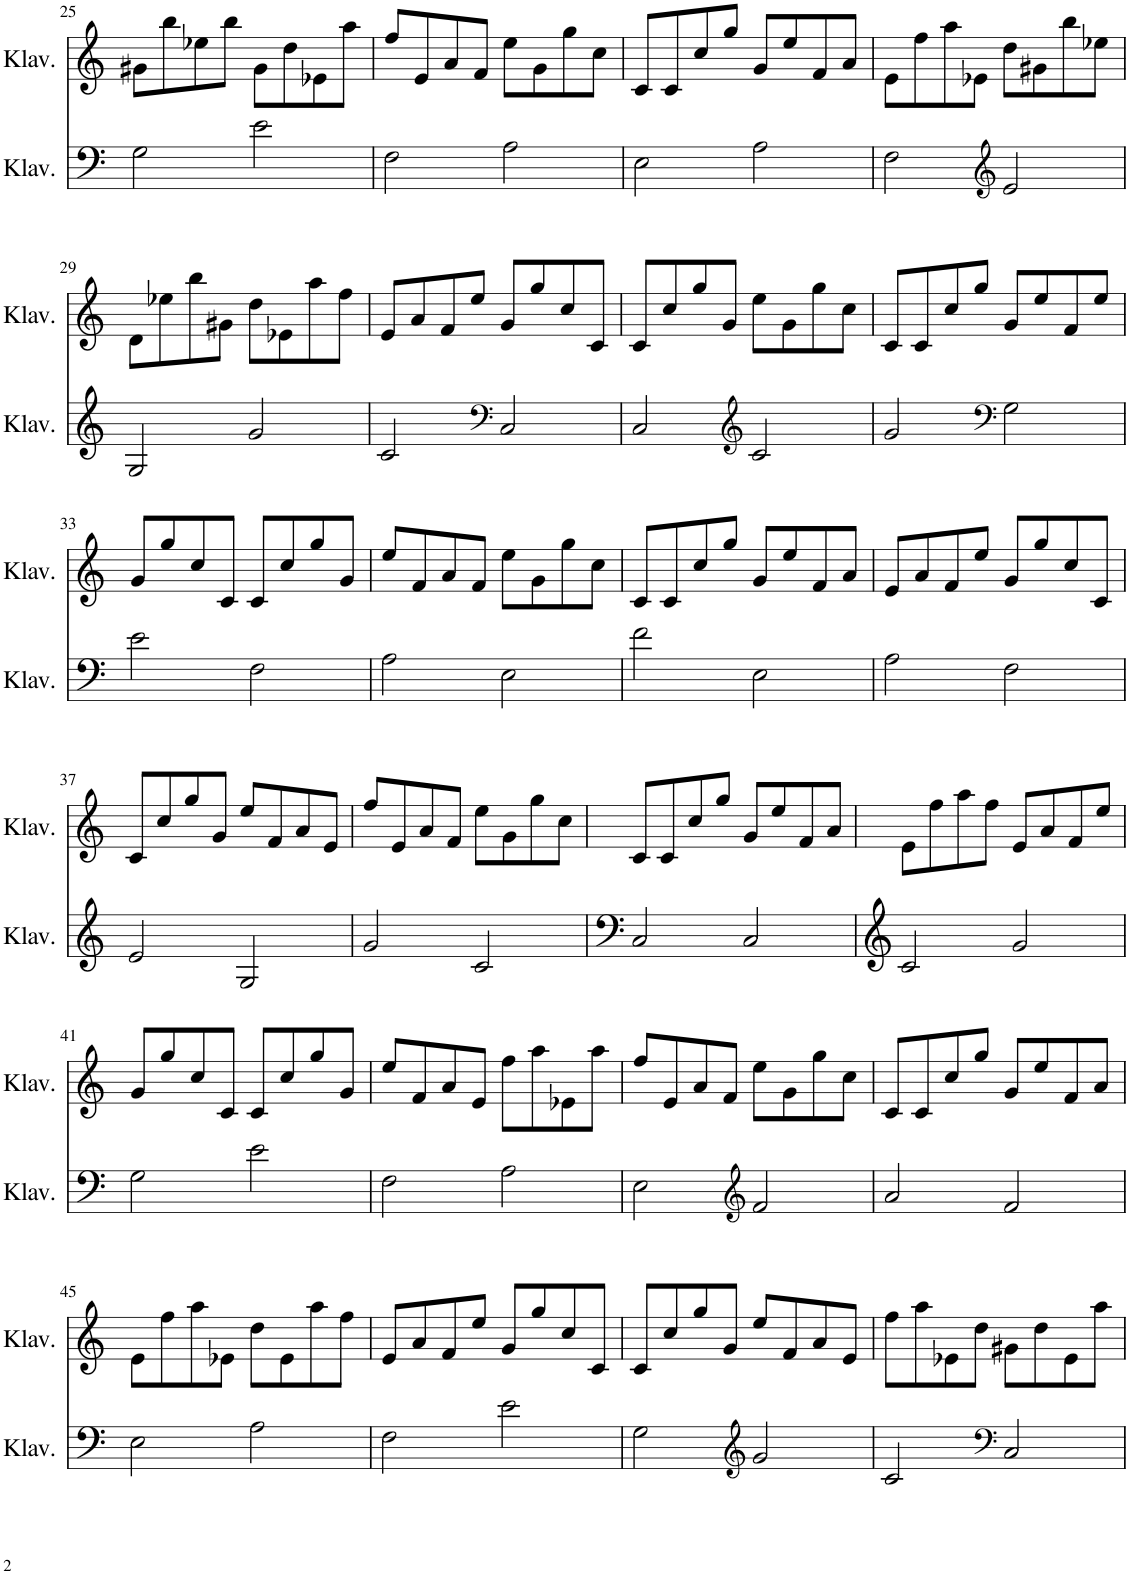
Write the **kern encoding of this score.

**kern	**kern
*part2	*part1
*staff2	*staff1
*I"Klavier	*I"Klavier
*I'Klav.	*I'Klav.
!!LO:PB:g=z
*clefF4	*clefG2
*k[]	*k[]
*M4/4	*M4/4
=25	=25
2G\	8g#X\L
.	8bb\
.	8ee-X\
.	8bb\J
2e\	8g#\L
.	8dd\
.	8e-X\
.	8aa\J
=26	=26
2F\	8ff/L
.	8e/
.	8a/
.	8f/J
2A\	8ee\L
.	8g\
.	8gg\
.	8cc\J
=27	=27
2E\	8c/L
.	8c/
.	8cc/
.	8gg/J
2A\	8g/L
.	8ee/
.	8f/
.	8a/J
=28	=28
2F\	8e\L
.	8ff\
.	8aa\
.	8e-X\J
*clefG2	*
2e/	8dd\L
.	8g#X\
.	8bb\
.	8ee-X\J
!!LO:LB:g=z
=29	=29
2G/	8d\L
.	8ee-X\
.	8bb\
.	8g#X\J
2g/	8dd\L
.	8e-X\
.	8aa\
.	8ff\J
=30	=30
2c/	8e/L
.	8a/
.	8f/
.	8ee/J
*clefF4	*
2C/	8g/L
.	8gg/
.	8cc/
.	8c/J
=31	=31
2C/	8c/L
.	8cc/
.	8gg/
.	8g/J
*clefG2	*
2c/	8ee\L
.	8g\
.	8gg\
.	8cc\J
=32	=32
2g/	8c/L
.	8c/
.	8cc/
.	8gg/J
*clefF4	*
2G\	8g/L
.	8ee/
.	8f/
.	8ee/J
!!LO:LB:g=z
=33	=33
2e\	8g/L
.	8gg/
.	8cc/
.	8c/J
2F\	8c/L
.	8cc/
.	8gg/
.	8g/J
=34	=34
2A\	8ee/L
.	8f/
.	8a/
.	8f/J
2E\	8ee\L
.	8g\
.	8gg\
.	8cc\J
=35	=35
2f\	8c/L
.	8c/
.	8cc/
.	8gg/J
2E\	8g/L
.	8ee/
.	8f/
.	8a/J
=36	=36
2A\	8e/L
.	8a/
.	8f/
.	8ee/J
2F\	8g/L
.	8gg/
.	8cc/
.	8c/J
!!LO:LB:g=z
=37	=37
2e/	8c/L
.	8cc/
.	8gg/
.	8g/J
2G/	8ee/L
.	8f/
.	8a/
.	8e/J
=38	=38
2g/	8ff/L
.	8e/
.	8a/
.	8f/J
2c/	8ee\L
.	8g\
.	8gg\
.	8cc\J
=39	=39
2C/	8c/L
.	8c/
.	8cc/
.	8gg/J
2C/	8g/L
.	8ee/
.	8f/
.	8a/J
=40	=40
2c/	8e\L
.	8ff\
.	8aa\
.	8ff\J
2g/	8e/L
.	8a/
.	8f/
.	8ee/J
!!LO:LB:g=z
=41	=41
2G\	8g/L
.	8gg/
.	8cc/
.	8c/J
2e\	8c/L
.	8cc/
.	8gg/
.	8g/J
=42	=42
2F\	8ee/L
.	8f/
.	8a/
.	8e/J
2A\	8ff\L
.	8aa\
.	8e-X\
.	8aa\J
=43	=43
2E\	8ff/L
.	8e/
.	8a/
.	8f/J
*clefG2	*
2f/	8ee\L
.	8g\
.	8gg\
.	8cc\J
=44	=44
2a/	8c/L
.	8c/
.	8cc/
.	8gg/J
2f/	8g/L
.	8ee/
.	8f/
.	8a/J
!!LO:LB:g=z
=45	=45
2E\	8e\L
.	8ff\
.	8aa\
.	8e-X\J
2A\	8dd\L
.	8e-\
.	8aa\
.	8ff\J
=46	=46
2F\	8e/L
.	8a/
.	8f/
.	8ee/J
2e\	8g/L
.	8gg/
.	8cc/
.	8c/J
=47	=47
2G\	8c/L
.	8cc/
.	8gg/
.	8g/J
*clefG2	*
2g/	8ee/L
.	8f/
.	8a/
.	8e/J
=48	=48
2c/	8ff\L
.	8aa\
.	8e-X\
.	8dd\J
*clefF4	*
2C/	8g#X\L
.	8dd\
.	8e-\
.	8aa\J
=	=
*-	*-
